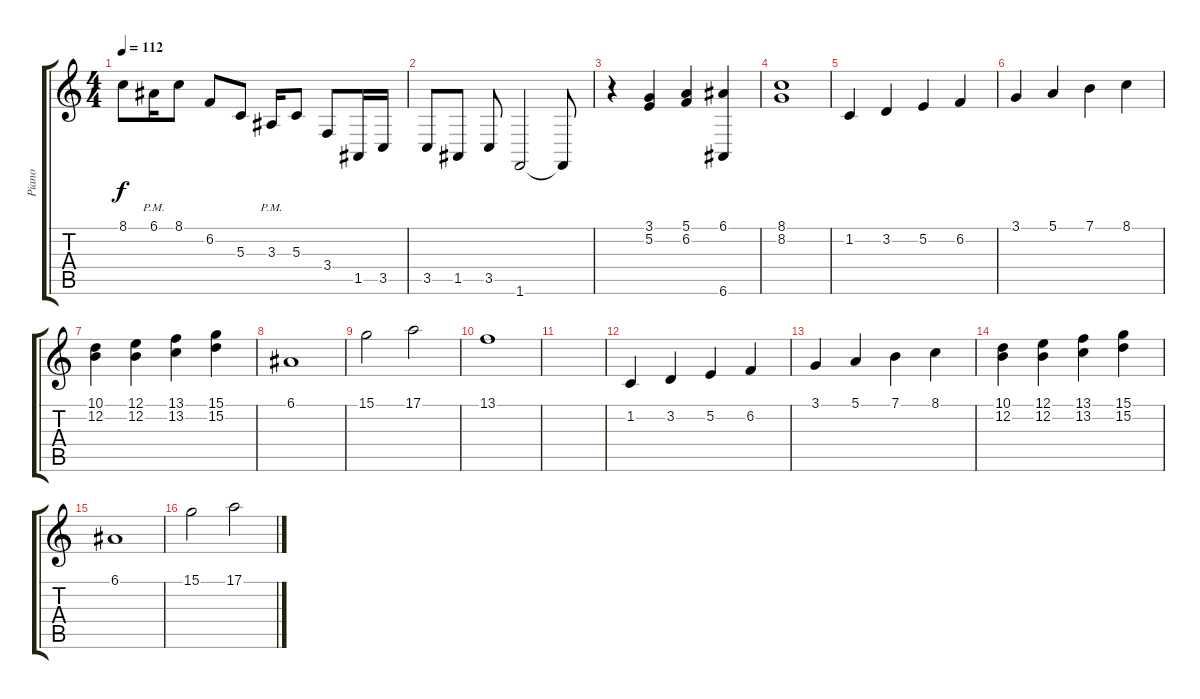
\track ("Piano" "Piano") {instrument electricpiano1}
\staff {score tabs}
\tuning (E4 B3 G3 D3 A2 E2) {hide}
\ts (4 4)
\tempo 112
\clef g2
\ks c
8.1.8{dy f} 6.1{pm}.16 8.1.8 6.2.8 5.3.8 3.3{pm}.16 5.3.8 3.4.8 1.5.16 3.5.16 |
3.5.8 1.5.8 3.5.8 1.6.2 1.6{t}.8 |
r.4{instrument electricpiano1} (3.1 5.2).4 (5.1 6.2).4 (6.1 6.6).4 |
(8.1 8.2).1 |
1.2.4 3.2.4 5.2.4 6.2.4 |
3.1.4 5.1.4 7.1.4 8.1.4 |
(10.1 12.2).4 (12.1 12.2).4 (13.1 13.2).4 (15.1 15.2).4 |
6.1.1 |
15.1.2 17.1.2 |
13.1.1 |
|
1.2.4 3.2.4 5.2.4 6.2.4 |
3.1.4 5.1.4 7.1.4 8.1.4 |
(10.1 12.2).4 (12.1 12.2).4 (13.1 13.2).4 (15.1 15.2).4 |
6.1.1 |
15.1.2 17.1.2
